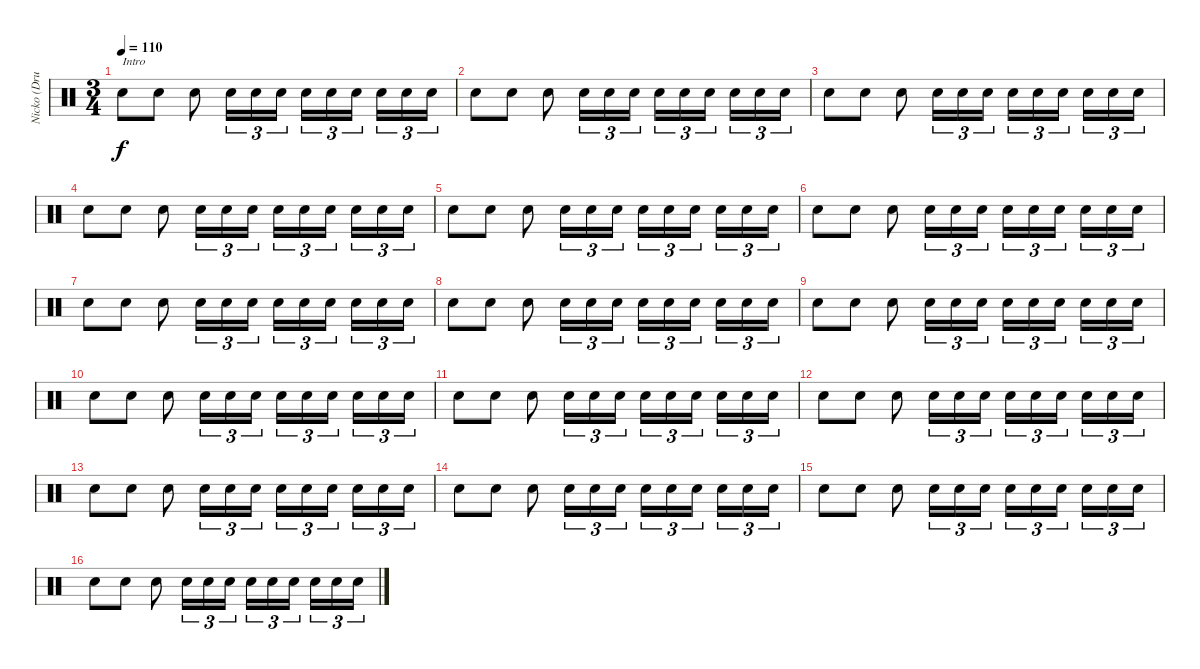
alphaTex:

\track ("Nicko (Drums)" "Nicko (Dru") {instrument percussion}
\staff {score}
\articulation defaults
\ts (3 4)
\tempo 110
\tempo 55
\tempo 110
\clef neutral
\ks c "Snare (hit) 2".8{txt "Intro" dy f} "Snare (hit) 2".8 "Snare (hit) 2".8 "Snare (hit) 2".16{tu (3 2)} "Snare (hit) 2".16{tu (3 2)} "Snare (hit) 2".16{tu (3 2)} "Snare (hit) 2".16{tu (3 2)} "Snare (hit) 2".16{tu (3 2)} "Snare (hit) 2".16{tu (3 2)} "Snare (hit) 2".16{tu (3 2)} "Snare (hit) 2".16{tu (3 2)} "Snare (hit) 2".16{tu (3 2)}
|
"Snare (hit) 2".8 "Snare (hit) 2".8 "Snare (hit) 2".8 "Snare (hit) 2".16{tu (3 2)} "Snare (hit) 2".16{tu (3 2)} "Snare (hit) 2".16{tu (3 2)} "Snare (hit) 2".16{tu (3 2)} "Snare (hit) 2".16{tu (3 2)} "Snare (hit) 2".16{tu (3 2)} "Snare (hit) 2".16{tu (3 2)} "Snare (hit) 2".16{tu (3 2)} "Snare (hit) 2".16{tu (3 2)} |
"Snare (hit) 2".8 "Snare (hit) 2".8 "Snare (hit) 2".8 "Snare (hit) 2".16{tu (3 2)} "Snare (hit) 2".16{tu (3 2)} "Snare (hit) 2".16{tu (3 2)} "Snare (hit) 2".16{tu (3 2)} "Snare (hit) 2".16{tu (3 2)} "Snare (hit) 2".16{tu (3 2)} "Snare (hit) 2".16{tu (3 2)} "Snare (hit) 2".16{tu (3 2)} "Snare (hit) 2".16{tu (3 2)} |
"Snare (hit) 2".8 "Snare (hit) 2".8 "Snare (hit) 2".8 "Snare (hit) 2".16{tu (3 2)} "Snare (hit) 2".16{tu (3 2)} "Snare (hit) 2".16{tu (3 2)} "Snare (hit) 2".16{tu (3 2)} "Snare (hit) 2".16{tu (3 2)} "Snare (hit) 2".16{tu (3 2)} "Snare (hit) 2".16{tu (3 2)} "Snare (hit) 2".16{tu (3 2)} "Snare (hit) 2".16{tu (3 2)} |
"Snare (hit) 2".8 "Snare (hit) 2".8 "Snare (hit) 2".8 "Snare (hit) 2".16{tu (3 2)} "Snare (hit) 2".16{tu (3 2)} "Snare (hit) 2".16{tu (3 2)} "Snare (hit) 2".16{tu (3 2)} "Snare (hit) 2".16{tu (3 2)} "Snare (hit) 2".16{tu (3 2)} "Snare (hit) 2".16{tu (3 2)} "Snare (hit) 2".16{tu (3 2)} "Snare (hit) 2".16{tu (3 2)} |
"Snare (hit) 2".8 "Snare (hit) 2".8 "Snare (hit) 2".8 "Snare (hit) 2".16{tu (3 2)} "Snare (hit) 2".16{tu (3 2)} "Snare (hit) 2".16{tu (3 2)} "Snare (hit) 2".16{tu (3 2)} "Snare (hit) 2".16{tu (3 2)} "Snare (hit) 2".16{tu (3 2)} "Snare (hit) 2".16{tu (3 2)} "Snare (hit) 2".16{tu (3 2)} "Snare (hit) 2".16{tu (3 2)} |
"Snare (hit) 2".8 "Snare (hit) 2".8 "Snare (hit) 2".8 "Snare (hit) 2".16{tu (3 2)} "Snare (hit) 2".16{tu (3 2)} "Snare (hit) 2".16{tu (3 2)} "Snare (hit) 2".16{tu (3 2)} "Snare (hit) 2".16{tu (3 2)} "Snare (hit) 2".16{tu (3 2)} "Snare (hit) 2".16{tu (3 2)} "Snare (hit) 2".16{tu (3 2)} "Snare (hit) 2".16{tu (3 2)} |
"Snare (hit) 2".8 "Snare (hit) 2".8 "Snare (hit) 2".8 "Snare (hit) 2".16{tu (3 2)} "Snare (hit) 2".16{tu (3 2)} "Snare (hit) 2".16{tu (3 2)} "Snare (hit) 2".16{tu (3 2)} "Snare (hit) 2".16{tu (3 2)} "Snare (hit) 2".16{tu (3 2)} "Snare (hit) 2".16{tu (3 2)} "Snare (hit) 2".16{tu (3 2)} "Snare (hit) 2".16{tu (3 2)} |
"Snare (hit) 2".8 "Snare (hit) 2".8 "Snare (hit) 2".8 "Snare (hit) 2".16{tu (3 2)} "Snare (hit) 2".16{tu (3 2)} "Snare (hit) 2".16{tu (3 2)} "Snare (hit) 2".16{tu (3 2)} "Snare (hit) 2".16{tu (3 2)} "Snare (hit) 2".16{tu (3 2)} "Snare (hit) 2".16{tu (3 2)} "Snare (hit) 2".16{tu (3 2)} "Snare (hit) 2".16{tu (3 2)} |
"Snare (hit) 2".8 "Snare (hit) 2".8 "Snare (hit) 2".8 "Snare (hit) 2".16{tu (3 2)} "Snare (hit) 2".16{tu (3 2)} "Snare (hit) 2".16{tu (3 2)} "Snare (hit) 2".16{tu (3 2)} "Snare (hit) 2".16{tu (3 2)} "Snare (hit) 2".16{tu (3 2)} "Snare (hit) 2".16{tu (3 2)} "Snare (hit) 2".16{tu (3 2)} "Snare (hit) 2".16{tu (3 2)} |
"Snare (hit) 2".8 "Snare (hit) 2".8 "Snare (hit) 2".8 "Snare (hit) 2".16{tu (3 2)} "Snare (hit) 2".16{tu (3 2)} "Snare (hit) 2".16{tu (3 2)} "Snare (hit) 2".16{tu (3 2)} "Snare (hit) 2".16{tu (3 2)} "Snare (hit) 2".16{tu (3 2)} "Snare (hit) 2".16{tu (3 2)} "Snare (hit) 2".16{tu (3 2)} "Snare (hit) 2".16{tu (3 2)} |
"Snare (hit) 2".8 "Snare (hit) 2".8 "Snare (hit) 2".8 "Snare (hit) 2".16{tu (3 2)} "Snare (hit) 2".16{tu (3 2)} "Snare (hit) 2".16{tu (3 2)} "Snare (hit) 2".16{tu (3 2)} "Snare (hit) 2".16{tu (3 2)} "Snare (hit) 2".16{tu (3 2)} "Snare (hit) 2".16{tu (3 2)} "Snare (hit) 2".16{tu (3 2)} "Snare (hit) 2".16{tu (3 2)} |
"Snare (hit) 2".8 "Snare (hit) 2".8 "Snare (hit) 2".8 "Snare (hit) 2".16{tu (3 2)} "Snare (hit) 2".16{tu (3 2)} "Snare (hit) 2".16{tu (3 2)} "Snare (hit) 2".16{tu (3 2)} "Snare (hit) 2".16{tu (3 2)} "Snare (hit) 2".16{tu (3 2)} "Snare (hit) 2".16{tu (3 2)} "Snare (hit) 2".16{tu (3 2)} "Snare (hit) 2".16{tu (3 2)} |
"Snare (hit) 2".8 "Snare (hit) 2".8 "Snare (hit) 2".8 "Snare (hit) 2".16{tu (3 2)} "Snare (hit) 2".16{tu (3 2)} "Snare (hit) 2".16{tu (3 2)} "Snare (hit) 2".16{tu (3 2)} "Snare (hit) 2".16{tu (3 2)} "Snare (hit) 2".16{tu (3 2)} "Snare (hit) 2".16{tu (3 2)} "Snare (hit) 2".16{tu (3 2)} "Snare (hit) 2".16{tu (3 2)} |
"Snare (hit) 2".8 "Snare (hit) 2".8 "Snare (hit) 2".8 "Snare (hit) 2".16{tu (3 2)} "Snare (hit) 2".16{tu (3 2)} "Snare (hit) 2".16{tu (3 2)} "Snare (hit) 2".16{tu (3 2)} "Snare (hit) 2".16{tu (3 2)} "Snare (hit) 2".16{tu (3 2)} "Snare (hit) 2".16{tu (3 2)} "Snare (hit) 2".16{tu (3 2)} "Snare (hit) 2".16{tu (3 2)} |
"Snare (hit) 2".8 "Snare (hit) 2".8 "Snare (hit) 2".8 "Snare (hit) 2".16{tu (3 2)} "Snare (hit) 2".16{tu (3 2)} "Snare (hit) 2".16{tu (3 2)} "Snare (hit) 2".16{tu (3 2)} "Snare (hit) 2".16{tu (3 2)} "Snare (hit) 2".16{tu (3 2)} "Snare (hit) 2".16{tu (3 2)} "Snare (hit) 2".16{tu (3 2)} "Snare (hit) 2".16{tu (3 2)}
